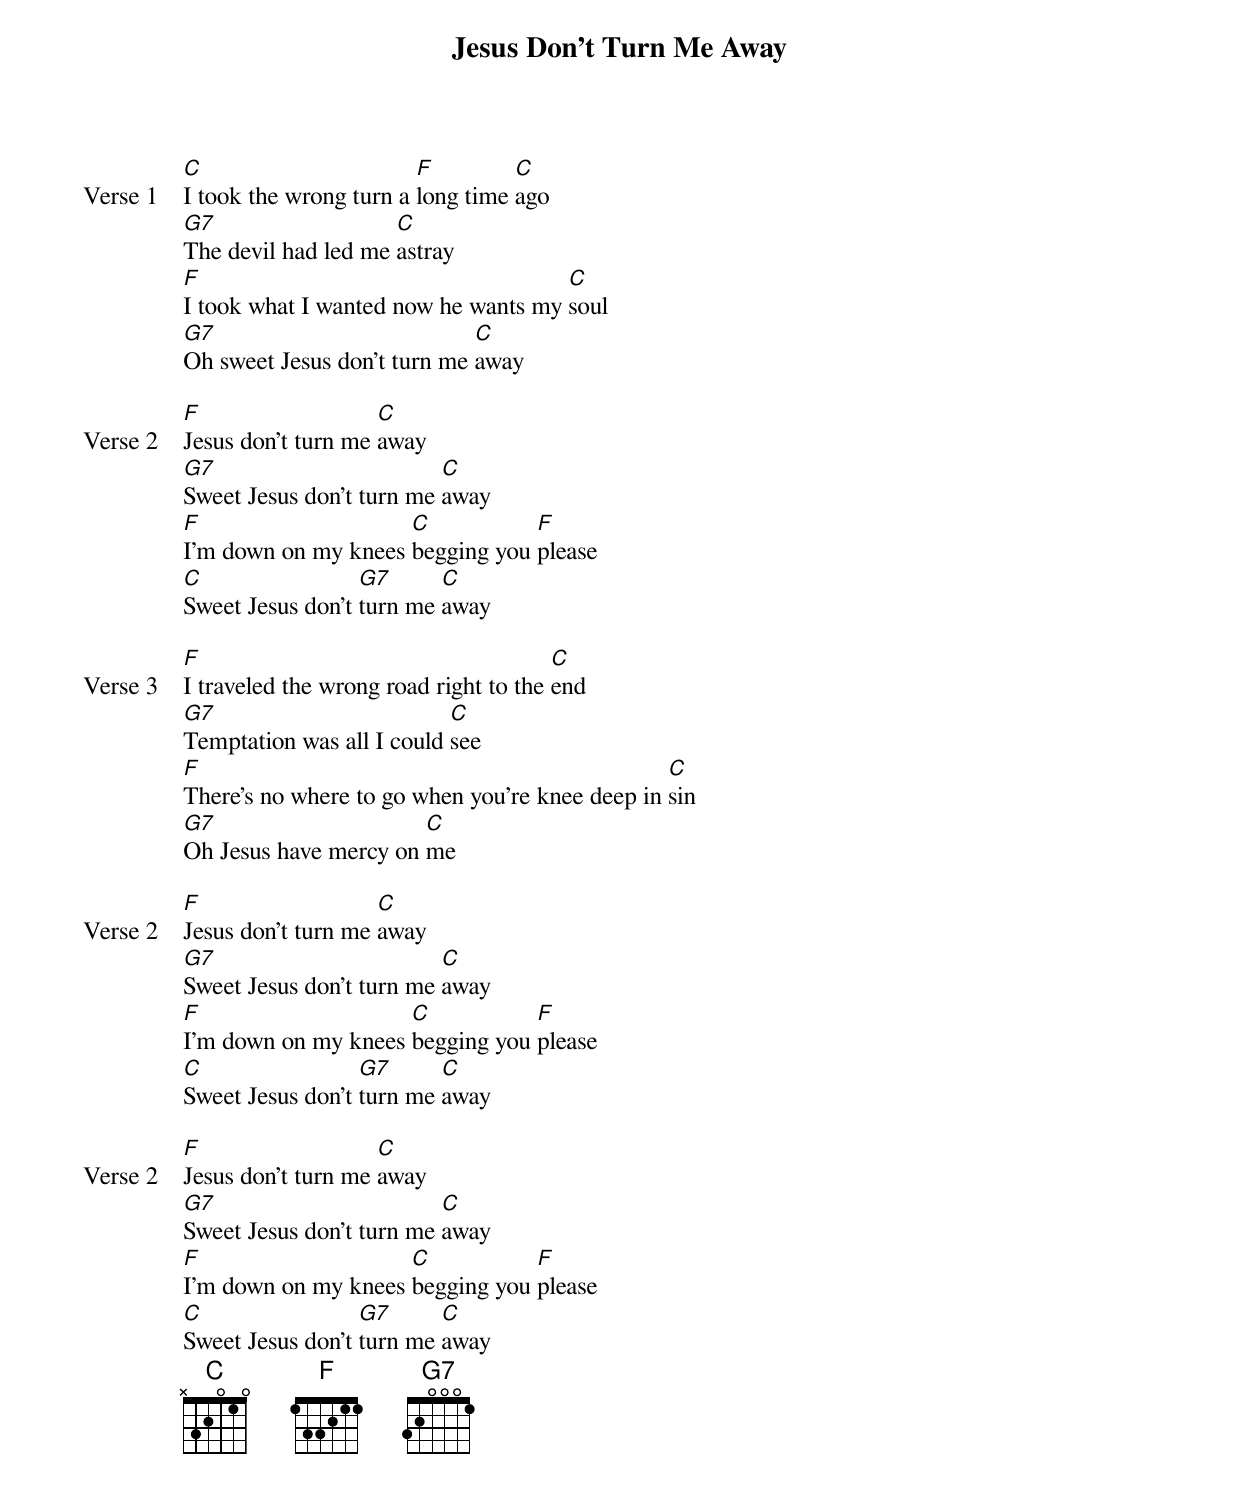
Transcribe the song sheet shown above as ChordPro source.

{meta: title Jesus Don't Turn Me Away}
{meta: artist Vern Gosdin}
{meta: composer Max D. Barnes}
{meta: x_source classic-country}
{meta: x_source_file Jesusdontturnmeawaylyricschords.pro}
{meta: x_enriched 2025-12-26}

{start_of_verse: Verse 1}
[C]I took the wrong turn a [F]long time [C]ago
[G7]The devil had led me [C]astray
[F]I took what I wanted now he wants my [C]soul
[G7]Oh sweet Jesus don’t turn me [C]away
{end_of_verse}

{start_of_verse: Verse 2}
[F]Jesus don’t turn me [C]away
[G7]Sweet Jesus don’t turn me [C]away
[F]I’m down on my knees [C]begging you [F]please
[C]Sweet Jesus don’t [G7]turn me [C]away
{end_of_verse}

{start_of_verse: Verse 3}
[F]I traveled the wrong road right to the [C]end
[G7]Temptation was all I could [C]see
[F]There’s no where to go when you’re knee deep in [C]sin
[G7]Oh Jesus have mercy on [C]me
{end_of_verse}

{start_of_verse: Verse 2}
[F]Jesus don’t turn me [C]away
[G7]Sweet Jesus don’t turn me [C]away
[F]I’m down on my knees [C]begging you [F]please
[C]Sweet Jesus don’t [G7]turn me [C]away
{end_of_verse}

{start_of_verse: Verse 2}
[F]Jesus don’t turn me [C]away
[G7]Sweet Jesus don’t turn me [C]away
[F]I’m down on my knees [C]begging you [F]please
[C]Sweet Jesus don’t [G7]turn me [C]away
{end_of_verse}
